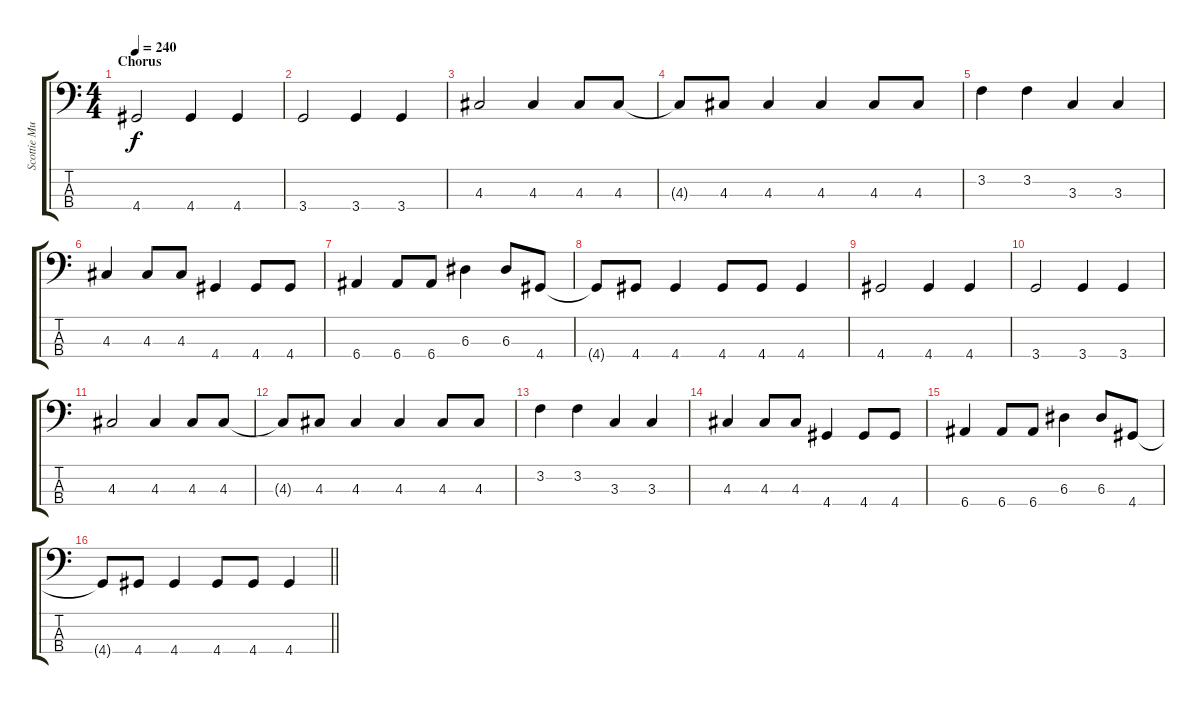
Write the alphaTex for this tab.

\track ("Scottie Murphy - Bass" "Scottie Mu") {instrument electricbasspick}
\staff {score tabs}
\tuning (G2 D2 A1 E1) {hide}
\ts (4 4)
\section ("" "Chorus")
\tempo 240
\clef f4
\ks c
4.4.2{dy f} 4.4.4 4.4.4 |
3.4.2 3.4.4 3.4.4 |
4.3.2 4.3.4 4.3.8 4.3.8 |
4.3{t}.8 4.3.8 4.3.4 4.3.4 4.3.8 4.3.8 |
3.2.4 3.2.4 3.3.4 3.3.4 |
4.3.4 4.3.8 4.3.8 4.4.4 4.4.8 4.4.8 |
6.4.4 6.4.8 6.4.8 6.3.4 6.3.8 4.4.8 |
4.4{t}.8 4.4.8 4.4.4 4.4.8 4.4.8 4.4.4 |
4.4.2 4.4.4 4.4.4 |
3.4.2 3.4.4 3.4.4 |
4.3.2 4.3.4 4.3.8 4.3.8 |
4.3{t}.8 4.3.8 4.3.4 4.3.4 4.3.8 4.3.8 |
3.2.4 3.2.4 3.3.4 3.3.4 |
4.3.4 4.3.8 4.3.8 4.4.4 4.4.8 4.4.8 |
6.4.4 6.4.8 6.4.8 6.3.4 6.3.8 4.4.8 |
\barLineRight lightlight
4.4{t}.8 4.4.8 4.4.4 4.4.8 4.4.8 4.4.4
